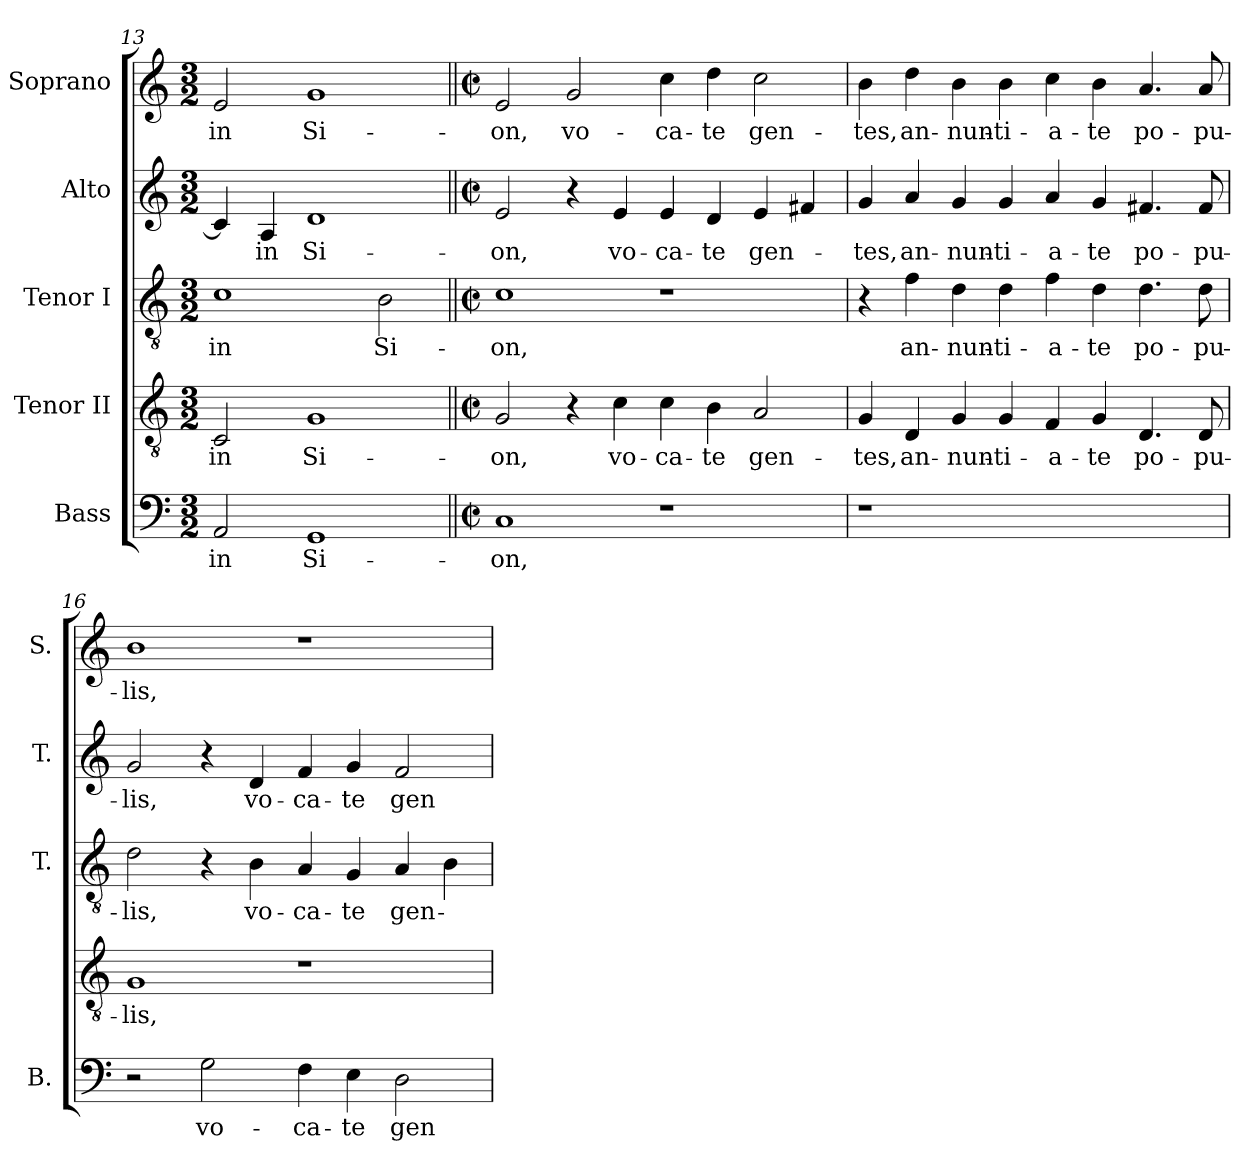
**kern	**text	**kern	**text	**kern	**text	**kern	**text	**kern	**text
*part5	*part5	*part4	*part4	*part3	*part3	*part2	*part2	*part1	*part1
*staff5	*staff5	*staff4	*staff4	*staff3	*staff3	*staff2	*staff2	*staff1	*staff1
*I"Bass	*	*I"Tenor II	*	*I"Tenor I	*	*I"Alto	*	*I"Soprano	*
*I'B.	*	*	*	*I'T.	*	*I'T.	*	*I'S.	*
*clefF4	*	*clefGv2	*	*clefGv2	*	*clefG2	*	*clefG2	*
*	*	*	*	*ITrd7c12	*	*ITrd7c12	*	*	*
*k[]	*	*k[]	*	*k[]	*	*k[]	*	*k[]	*
*C:	*	*C:	*	*C:	*	*C:	*	*C:	*
*M3/2	*	*M3/2	*	*M3/2	*	*M3/2	*	*M3/2	*
=13	=13	=13	=13	=13	=13	=13	=13	=13	=13
!	!LO:LY:b:color=#000000	!	!	!	!	!	!	!	!
!	!	!	!LO:LY:b:color=#000000	!	!	!	!	!	!
!	!	!	!	!	!LO:LY:b:color=#000000	!	!	!	!
!	!	!	!	!	!	!	!	!	!LO:LY:b:color=#000000
2AAi/	in	2Ci/	in	1Ci	in	4Ci/]	.	2ei/	in
!	!	!	!	!	!	!	!LO:LY:b:color=#000000	!	!
.	.	.	.	.	.	4AAi/	in	.	.
!	!LO:LY:b:color=#000000	!	!	!	!	!	!	!	!
!	!	!	!LO:LY:b:color=#000000	!	!	!	!	!	!
!	!	!	!	!	!	!	!LO:LY:b:color=#000000	!	!
!	!	!	!	!	!	!	!	!	!LO:LY:b:color=#000000
1GGi	Si-	1Gi	Si-	.	.	1Di	Si-	1gi	Si-
!	!	!	!	!	!LO:LY:b:color=#000000	!	!	!	!
.	.	.	.	2BBi\	Si-	.	.	.	.
!!LO:PB:g=z
=14||	=14||	=14||	=14||	=14||	=14||	=14||	=14||	=14||	=14||
*M2/2	*	*M2/2	*	*M2/2	*	*M2/2	*	*M2/2	*
*met(c|)	*	*met(c|)	*	*met(c|)	*	*met(c|)	*	*met(c|)	*
!	!LO:LY:b:color=#000000	!	!	!	!	!	!	!	!
!	!	!	!LO:LY:b:color=#000000	!	!	!	!	!	!
!	!	!	!	!	!LO:LY:b:color=#000000	!	!	!	!
!	!	!	!	!	!	!	!LO:LY:b:color=#000000	!	!
!	!	!	!	!	!	!	!	!	!LO:LY:b:color=#000000
1Ci	-on,	2Gi/	-on,	1Ci	-on,	2Ei/	-on,	2ei/	-on,
!	!	!	!	!	!	!	!	!	!LO:LY:b:color=#000000
.	.	4r	.	.	.	4r	.	2gi/	vo-
!	!	!	!LO:LY:b:color=#000000	!	!	!	!	!	!
!	!	!	!	!	!	!	!LO:LY:b:color=#000000	!	!
.	.	4ci\	vo-	.	.	4Ei/	vo-	.	.
!	!	!	!LO:LY:b:color=#000000	!	!	!	!	!	!
!	!	!	!	!	!	!	!LO:LY:b:color=#000000	!	!
!	!	!	!	!	!	!	!	!	!LO:LY:b:color=#000000
1r	.	4ci\	-ca-	1r	.	4Ei/	-ca-	4cci\	-ca-
!	!	!	!LO:LY:b:color=#000000	!	!	!	!	!	!
!	!	!	!	!	!	!	!LO:LY:b:color=#000000	!	!
!	!	!	!	!	!	!	!	!	!LO:LY:b:color=#000000
.	.	4Bi\	-te	.	.	4Di/	-te	4ddi\	-te
!	!	!	!LO:LY:b:color=#000000	!	!	!	!	!	!
!	!	!	!	!	!	!	!LO:LY:b:color=#000000	!	!
!	!	!	!	!	!	!	!	!	!LO:LY:b:color=#000000
.	.	2Ai/	gen-	.	.	4Ei/	gen-	2cci\	gen-
.	.	.	.	.	.	4F#Xi/	.	.	.
=15	=15	=15	=15	=15	=15	=15	=15	=15	=15
!LO:N:vis=1	!	!	!	!	!	!	!	!	!
!	!	!	!LO:LY:b:color=#000000	!	!	!	!	!	!
!	!	!	!	!	!	!	!LO:LY:b:color=#000000	!	!
!	!	!	!	!	!	!	!	!	!LO:LY:b:color=#000000
1r	.	4Gi/	-tes,	4r	.	4Gi/	-tes,	4bi\	-tes,
!	!	!	!LO:LY:b:color=#000000	!	!	!	!	!	!
!	!	!	!	!	!LO:LY:b:color=#000000	!	!	!	!
!	!	!	!	!	!	!	!LO:LY:b:color=#000000	!	!
!	!	!	!	!	!	!	!	!	!LO:LY:b:color=#000000
.	.	4Di/	an-	4Fi\	an-	4Ai/	an-	4ddi\	an-
!	!	!	!LO:LY:b:color=#000000	!	!	!	!	!	!
!	!	!	!	!	!LO:LY:b:color=#000000	!	!	!	!
!	!	!	!	!	!	!	!LO:LY:b:color=#000000	!	!
!	!	!	!	!	!	!	!	!	!LO:LY:b:color=#000000
.	.	4Gi/	-nun-	4Di\	-nun-	4Gi/	-nun-	4bi\	-nun-
!	!	!	!LO:LY:b:color=#000000	!	!	!	!	!	!
!	!	!	!	!	!LO:LY:b:color=#000000	!	!	!	!
!	!	!	!	!	!	!	!LO:LY:b:color=#000000	!	!
!	!	!	!	!	!	!	!	!	!LO:LY:b:color=#000000
.	.	4Gi/	-ti-	4Di\	-ti-	4Gi/	-ti-	4bi\	-ti-
!	!	!	!LO:LY:b:color=#000000	!	!	!	!	!	!
!	!	!	!	!	!LO:LY:b:color=#000000	!	!	!	!
!	!	!	!	!	!	!	!LO:LY:b:color=#000000	!	!
!	!	!	!	!	!	!	!	!	!LO:LY:b:color=#000000
1ryy	.	4Fi/	-a-	4Fi\	-a-	4Ai/	-a-	4cci\	-a-
!	!	!	!LO:LY:b:color=#000000	!	!	!	!	!	!
!	!	!	!	!	!LO:LY:b:color=#000000	!	!	!	!
!	!	!	!	!	!	!	!LO:LY:b:color=#000000	!	!
!	!	!	!	!	!	!	!	!	!LO:LY:b:color=#000000
.	.	4Gi/	-te	4Di\	-te	4Gi/	-te	4bi\	-te
!	!	!	!LO:LY:b:color=#000000	!	!	!	!	!	!
!	!	!	!	!	!LO:LY:b:color=#000000	!	!	!	!
!	!	!	!	!	!	!	!LO:LY:b:color=#000000	!	!
!	!	!	!	!	!	!	!	!	!LO:LY:b:color=#000000
.	.	4.Di/	po-	4.Di\	po-	4.F#Xi/	po-	4.ai/	po-
!	!	!	!LO:LY:b:color=#000000	!	!	!	!	!	!
!	!	!	!	!	!LO:LY:b:color=#000000	!	!	!	!
!	!	!	!	!	!	!	!LO:LY:b:color=#000000	!	!
!	!	!	!	!	!	!	!	!	!LO:LY:b:color=#000000
.	.	8Di/	-pu-	8Di\	-pu-	8F#i/	-pu-	8ai/	-pu-
=16	=16	=16	=16	=16	=16	=16	=16	=16	=16
!	!	!	!LO:LY:b:color=#000000	!	!	!	!	!	!
!	!	!	!	!	!LO:LY:b:color=#000000	!	!	!	!
!	!	!	!	!	!	!	!LO:LY:b:color=#000000	!	!
!	!	!	!	!	!	!	!	!	!LO:LY:b:color=#000000
2r	.	1Gi	-lis,	2Di\	-lis,	2Gi/	-lis,	1bi	-lis,
!	!LO:LY:b:color=#000000	!	!	!	!	!	!	!	!
2Gi\	vo-	.	.	4r	.	4r	.	.	.
!	!	!	!	!	!LO:LY:b:color=#000000	!	!	!	!
!	!	!	!	!	!	!	!LO:LY:b:color=#000000	!	!
.	.	.	.	4BBi\	vo-	4Di/	vo-	.	.
!	!LO:LY:b:color=#000000	!	!	!	!	!	!	!	!
!	!	!	!	!	!LO:LY:b:color=#000000	!	!	!	!
!	!	!	!	!	!	!	!LO:LY:b:color=#000000	!	!
4Fi\	-ca-	1r	.	4AAi/	-ca-	4Fi/	-ca-	1r	.
!	!LO:LY:b:color=#000000	!	!	!	!	!	!	!	!
!	!	!	!	!	!LO:LY:b:color=#000000	!	!	!	!
!	!	!	!	!	!	!	!LO:LY:b:color=#000000	!	!
4Ei\	-te	.	.	4GGi/	-te	4Gi/	-te	.	.
!	!LO:LY:b:color=#000000	!	!	!	!	!	!	!	!
!	!	!	!	!	!LO:LY:b:color=#000000	!	!	!	!
!	!	!	!	!	!	!	!LO:LY:b:color=#000000	!	!
2Di\	gen-	.	.	4AAi/	gen-	2Fi/	gen-	.	.
.	.	.	.	4BBi\	.	.	.	.	.
=	=	=	=	=	=	=	=	=	=
*-	*-	*-	*-	*-	*-	*-	*-	*-	*-
